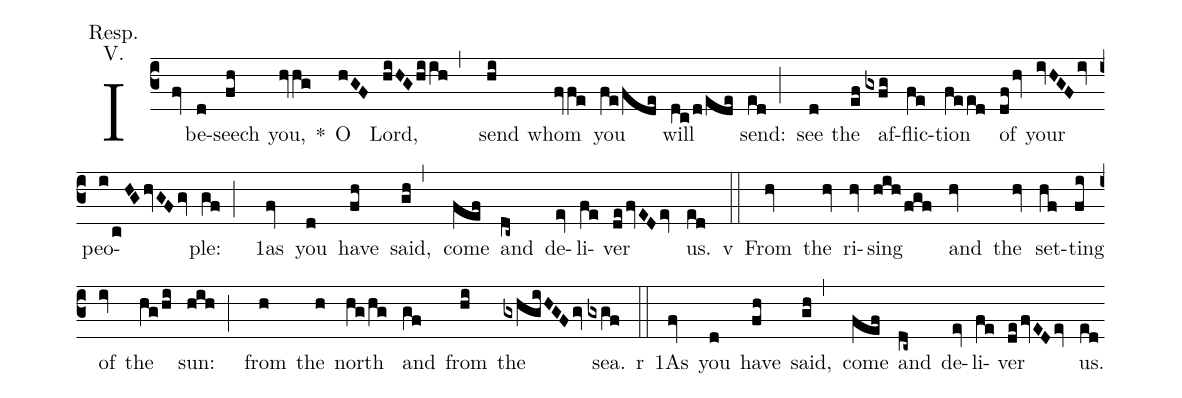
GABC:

annotation: Resp.;
annotation: V.;
%%
(c3) I(fv) be(d)seech(fh) you,(hvhg) <sp>*</sp>() O(hGF) Lord,(hiHGhiih,) send(hi) whom(fvfe) you(fe/fde) will(dc/d/ede) send:(ed;) see(d) the(ef) af(gxfg)flic(fe)tion(feed) of(dfhv) your(ivHGFiv) peo(icHGhvGFgv)ple:(gf;) <sp>1</sp>as(fv) you(d) have(fh) said,(gh,) come(fef) and(dc~) de(ev)li(fe)ver(defvEDev) us.(ed)

<sp>v</sp>(::) From(hv) the(hv) ri(hv)sing(hih/fgf) and(hv) the(hv) set(hf)ting(fi) of(iv) the(hg/hi) sun:(hih;) from(h) the(h) north(hg/hg) and(gf) from(hi) the(gxhgiHGFgv) sea.(gxgf)

<sp>r</sp>(::) <sp>1</sp>As(fv) you(d) have(fh) said,(gh,) come(fef) and(dc~) de(ev)li(fe)ver(defvEDev) us.(ed)
